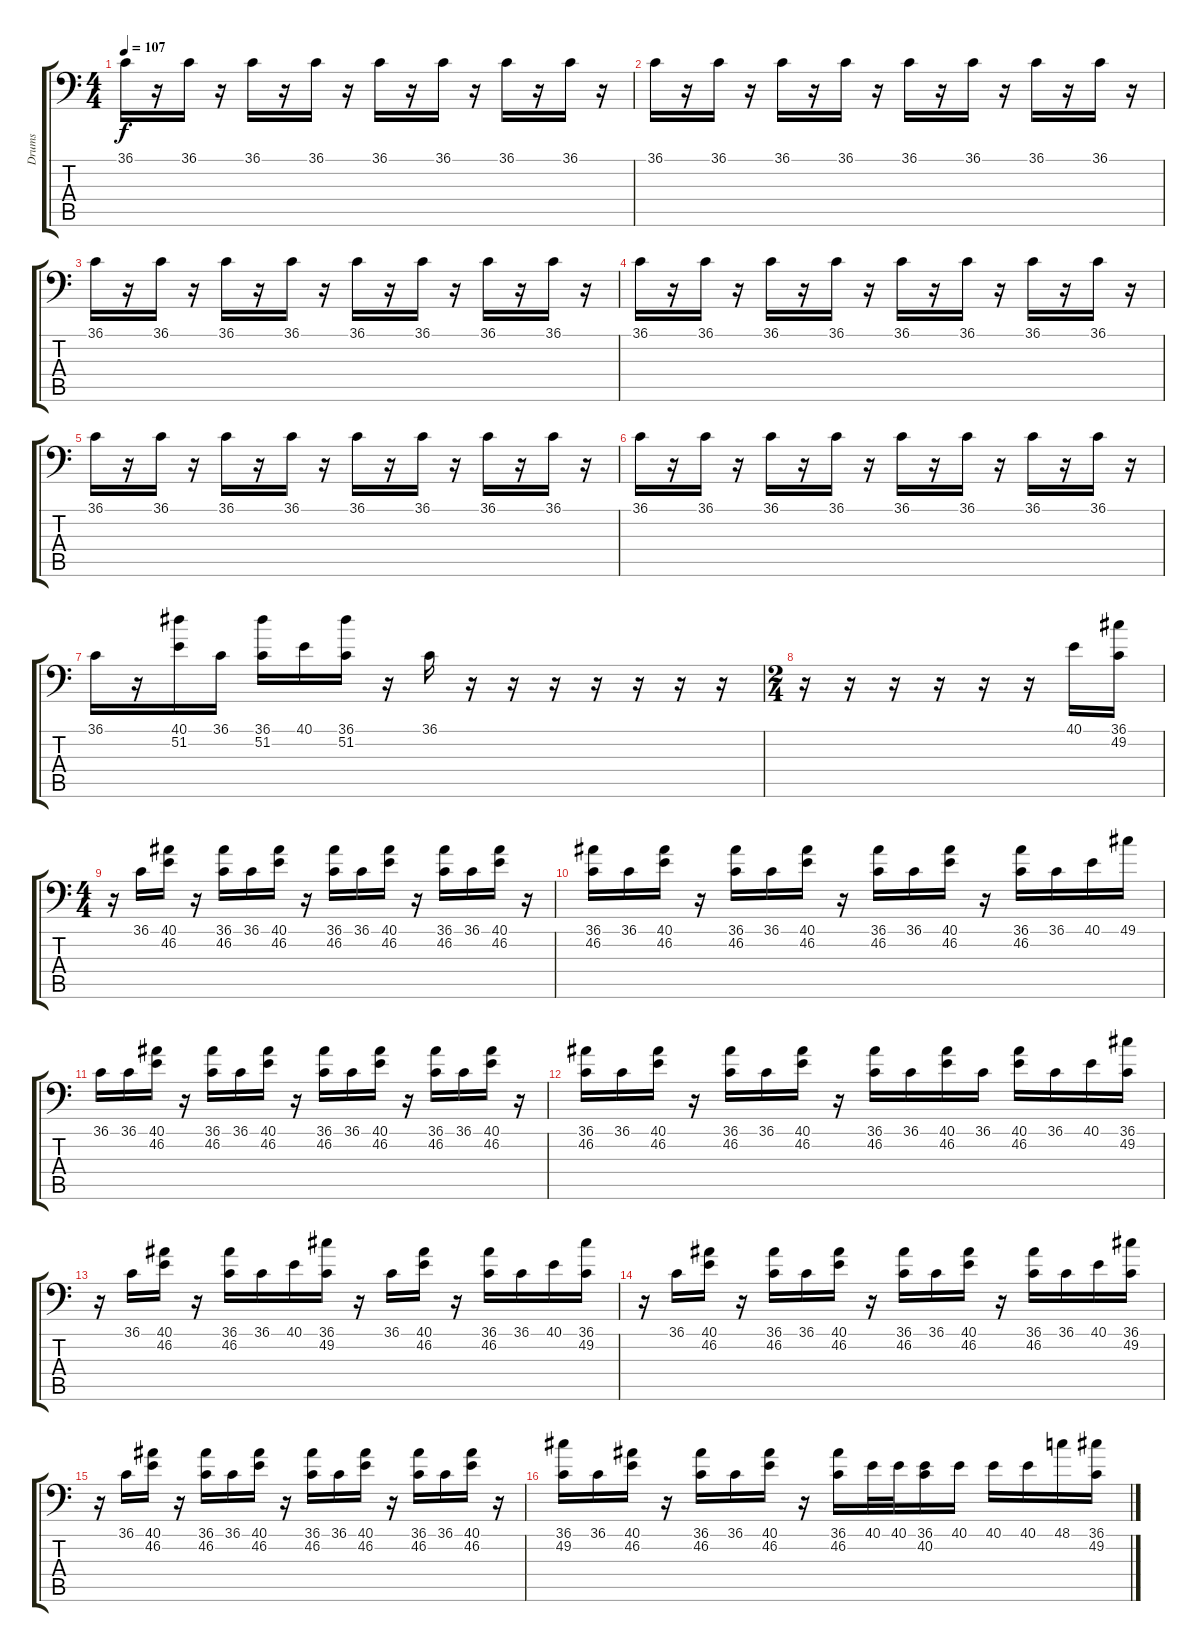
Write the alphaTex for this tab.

\track ("Drums" "Drums") {instrument acousticgrandpiano}
\staff {score tabs}
\tuning (C-1 C-1 C-1 C-1 C-1 C-1) {hide}
\ts (4 4)
\tempo 107
\clef f4
\ks c
36.1.16{dy f} r.16 36.1.16 r.16 36.1.16 r.16 36.1.16 r.16 36.1.16 r.16 36.1.16 r.16 36.1.16 r.16 36.1.16 r.16 |
36.1.16 r.16 36.1.16 r.16 36.1.16 r.16 36.1.16 r.16 36.1.16 r.16 36.1.16 r.16 36.1.16 r.16 36.1.16 r.16 |
36.1.16 r.16 36.1.16 r.16 36.1.16 r.16 36.1.16 r.16 36.1.16 r.16 36.1.16 r.16 36.1.16 r.16 36.1.16 r.16 |
36.1.16 r.16 36.1.16 r.16 36.1.16 r.16 36.1.16 r.16 36.1.16 r.16 36.1.16 r.16 36.1.16 r.16 36.1.16 r.16 |
36.1.16 r.16 36.1.16 r.16 36.1.16 r.16 36.1.16 r.16 36.1.16 r.16 36.1.16 r.16 36.1.16 r.16 36.1.16 r.16 |
36.1.16 r.16 36.1.16 r.16 36.1.16 r.16 36.1.16 r.16 36.1.16 r.16 36.1.16 r.16 36.1.16 r.16 36.1.16 r.16 |
36.1.16 r.16 (40.1 51.2).16 36.1.16 (36.1 51.2).16 40.1.16 (36.1 51.2).16 r.16 36.1.16 r.16 r.16 r.16 r.16 r.16 r.16 r.16 |
\ts (2 4)
r.16 r.16 r.16 r.16 r.16 r.16 40.1.16 (36.1 49.2).16 |
\ts (4 4)
r.16 36.1.16 (40.1 46.2).16 r.16 (36.1 46.2).16 36.1.16 (40.1 46.2).16 r.16 (36.1 46.2).16 36.1.16 (40.1 46.2).16 r.16 (36.1 46.2).16 36.1.16 (40.1 46.2).16 r.16 |
(36.1 46.2).16 36.1.16 (40.1 46.2).16 r.16 (36.1 46.2).16 36.1.16 (40.1 46.2).16 r.16 (36.1 46.2).16 36.1.16 (40.1 46.2).16 r.16 (36.1 46.2).16 36.1.16 40.1.16 49.1.16 |
36.1.16 36.1.16 (40.1 46.2).16 r.16 (36.1 46.2).16 36.1.16 (40.1 46.2).16 r.16 (36.1 46.2).16 36.1.16 (40.1 46.2).16 r.16 (36.1 46.2).16 36.1.16 (40.1 46.2).16 r.16 |
(36.1 46.2).16 36.1.16 (40.1 46.2).16 r.16 (36.1 46.2).16 36.1.16 (40.1 46.2).16 r.16 (36.1 46.2).16 36.1.16 (40.1 46.2).16 36.1.16 (40.1 46.2).16 36.1.16 40.1.16 (36.1 49.2).16 |
r.16 36.1.16 (40.1 46.2).16 r.16 (36.1 46.2).16 36.1.16 40.1.16 (36.1 49.2).16 r.16 36.1.16 (40.1 46.2).16 r.16 (36.1 46.2).16 36.1.16 40.1.16 (36.1 49.2).16 |
r.16 36.1.16 (40.1 46.2).16 r.16 (36.1 46.2).16 36.1.16 (40.1 46.2).16 r.16 (36.1 46.2).16 36.1.16 (40.1 46.2).16 r.16 (36.1 46.2).16 36.1.16 40.1.16 (36.1 49.2).16 |
r.16 36.1.16 (40.1 46.2).16 r.16 (36.1 46.2).16 36.1.16 (40.1 46.2).16 r.16 (36.1 46.2).16 36.1.16 (40.1 46.2).16 r.16 (36.1 46.2).16 36.1.16 (40.1 46.2).16 r.16 |
(36.1 49.2).16 36.1.16 (40.1 46.2).16 r.16 (36.1 46.2).16 36.1.16 (40.1 46.2).16 r.16 (36.1 46.2).16 40.1.32 40.1.32 (36.1 40.2).16 40.1.16 40.1.16 40.1.16 48.1.16 (36.1 49.2).16
